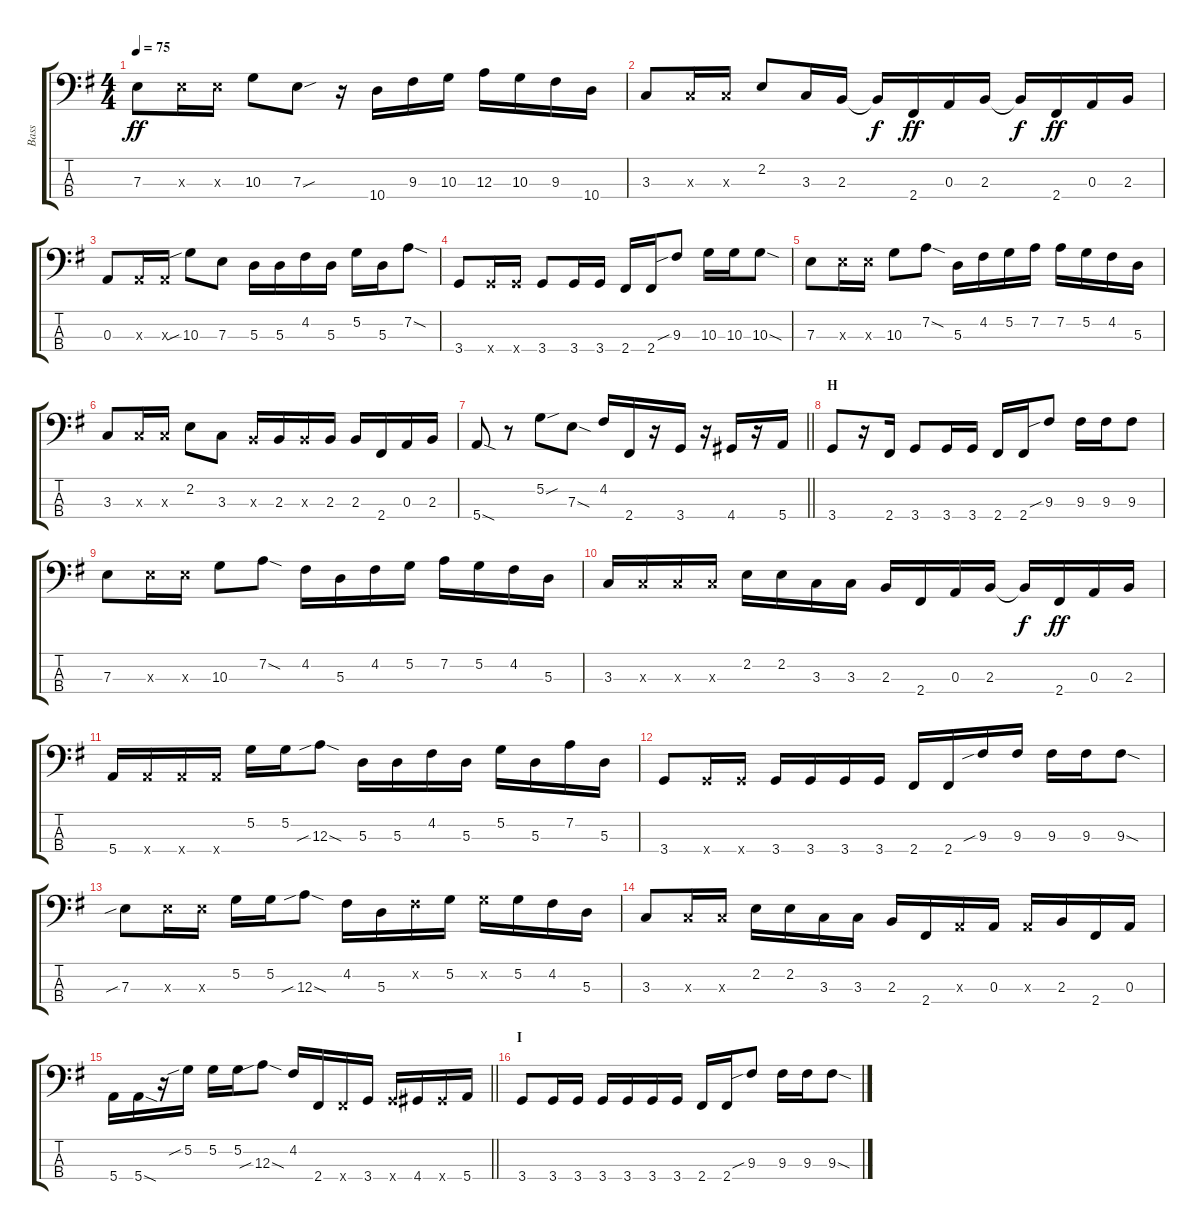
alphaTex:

\track ("Bass" "Bass") {instrument electricbasspick}
\staff {score tabs}
\tuning (G2 D2 A1 E1) {hide}
\ts (4 4)
\tempo 75
\clef f4
\ks g
7.3.8{dy ff} 7.3{x}.16 7.3{x}.16 10.3.8 7.3{sou}.8 r.16 10.4.16 9.3.16 10.3.16 12.3.16 10.3.16 9.3.16 10.4.16 |
3.3.8 3.3{x}.16 3.3{x}.16 2.2.8 3.3.16 2.3.16 2.3{t}.16{dy f} 2.4.16{dy ff} 0.3.16 2.3.16 2.3{t}.16{dy f} 2.4.16{dy ff} 0.3.16 2.3.16 |
0.3.8 0.3{x}.16 0.3{x}.16 10.3{sib}.8 7.3.8 5.3.16 5.3.16 4.2.16 5.3.16 5.2.16 5.3.16 7.2{sod}.8 |
3.4.8 3.4{x}.16 3.4{x}.16 3.4.8 3.4.16 3.4.16 2.4.16 2.4.16 9.3{sib}.8 10.3.16 10.3.16 10.3{sod}.8 |
7.3.8 7.3{x}.16 7.3{x}.16 10.3.8 7.2{sod}.8 5.3.16 4.2.16 5.2.16 7.2.16 7.2.16 5.2.16 4.2.16 5.3.16 |
3.3.8 3.3{x}.16 3.3{x}.16 2.2.8 3.3.8 2.3{x}.16 2.3.16 2.3{x}.16 2.3.16 2.3.16 2.4.16 0.3.16 2.3.16 |
\barLineRight lightlight
5.4{sod}.8 r.8 5.2{sou}.8 7.3{sod}.8 4.2.16 2.4.16 r.16 3.4.16 r.16 4.4.16 r.16 5.4.16 |
\section ("" "H")
3.4.8 r.16 2.4.16 3.4.8 3.4.16 3.4.16 2.4.16 2.4.16 9.3{sib}.8 9.3.16 9.3.16 9.3.8 |
7.3.8 7.3{x}.16 7.3{x}.16 10.3.8 7.2{sod}.8 4.2.16 5.3.16 4.2.16 5.2.16 7.2.16 5.2.16 4.2.16 5.3.16 |
3.3.16 3.3{x}.16 3.3{x}.16 3.3{x}.16 2.2.16 2.2.16 3.3.16 3.3.16 2.3.16 2.4.16 0.3.16 2.3.16 2.3{t}.16{dy f} 2.4.16{dy ff} 0.3.16 2.3.16 |
5.4.16 5.4{x}.16 5.4{x}.16 5.4{x}.16 5.2.16 5.2.16 12.3{sib sod}.8 5.3.16 5.3.16 4.2.16 5.3.16 5.2.16 5.3.16 7.2.16 5.3.16 |
3.4.8 3.4{x}.16 3.4{x}.16 3.4.16 3.4.16 3.4.16 3.4.16 2.4.16 2.4.16 9.3{sib}.16 9.3.16 9.3.16 9.3.16 9.3{sod}.8 |
7.3{sib}.8 7.3{x}.16 7.3{x}.16 5.2.16 5.2.16 12.3{sib sod}.8 4.2.16 5.3.16 4.2{x}.16 5.2.16 5.2{x}.16 5.2.16 4.2.16 5.3.16 |
3.3.8 3.3{x}.16 3.3{x}.16 2.2.16 2.2.16 3.3.16 3.3.16 2.3.16 2.4.16 0.3{x}.16 0.3.16 0.3{x}.16 2.3.16 2.4.16 0.3.16 |
\barLineRight lightlight
5.4.16 5.4{sod}.16 r.16 5.2{sib}.16 5.2.16 5.2.16 12.3{sib sod}.8 4.2.16 2.4.16 2.4{x}.16 3.4.16 3.4{x}.16 4.4.16 4.4{x}.16 5.4.16 |
\section ("" "I")
3.4.8 3.4.16 3.4.16 3.4.16 3.4.16 3.4.16 3.4.16 2.4.16 2.4.16 9.3{sib}.8 9.3.16 9.3.16 9.3{sod}.8
